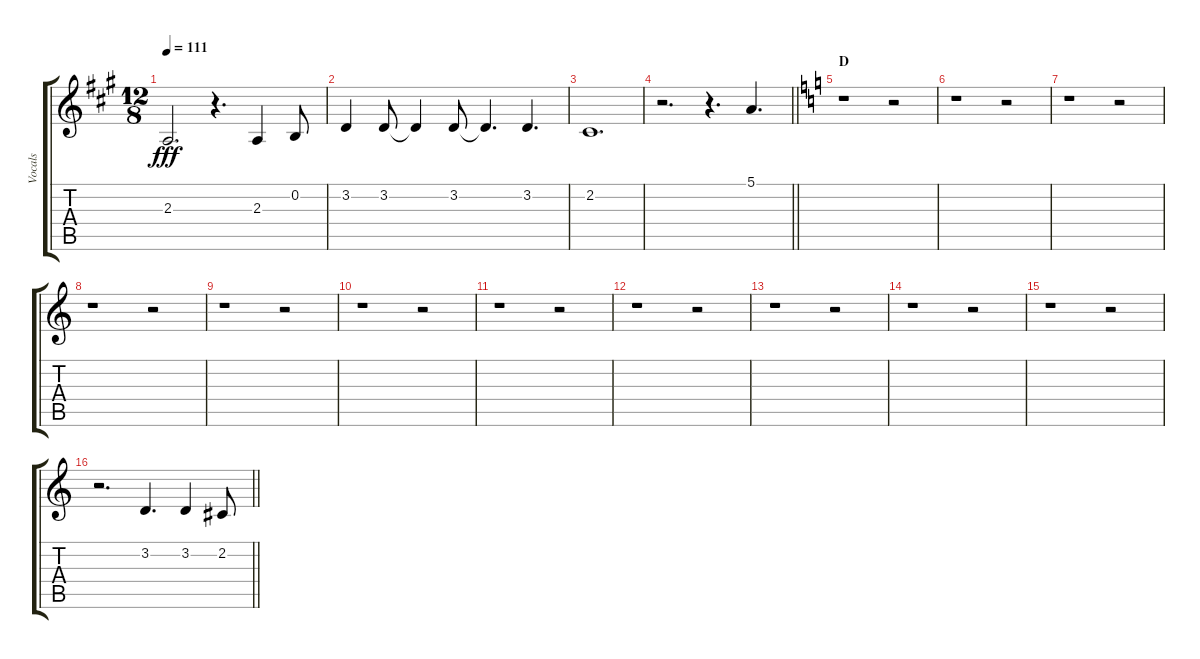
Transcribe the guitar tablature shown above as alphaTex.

\track ("Vocals" "Vocals") {instrument voiceoohs}
\staff {score tabs}
\tuning (E4 B3 G3 D3 A2 E2) {hide}
\ts (12 8)
\tempo 111
\clef g2
\ks a
2.3.2{d dy fff} r.4{d} 2.3.4 0.2.8 |
3.2.4 3.2.8 3.2{t}.4 3.2.8 3.2{t}.4{d} 3.2.4{d} |
2.2.1{d} |
\barLineRight lightlight
r.2{d} r.4{d} 5.1.4{d} |
\section ("" "D")
\ks c
r.1 r.2 |
r.1 r.2 |
r.1 r.2 |
r.1 r.2 |
r.1 r.2 |
r.1 r.2 |
r.1 r.2 |
r.1 r.2 |
r.1 r.2 |
r.1 r.2 |
r.1 r.2 |
\barLineRight lightlight
r.2{d} 3.2.4{d} 3.2.4 2.2.8
